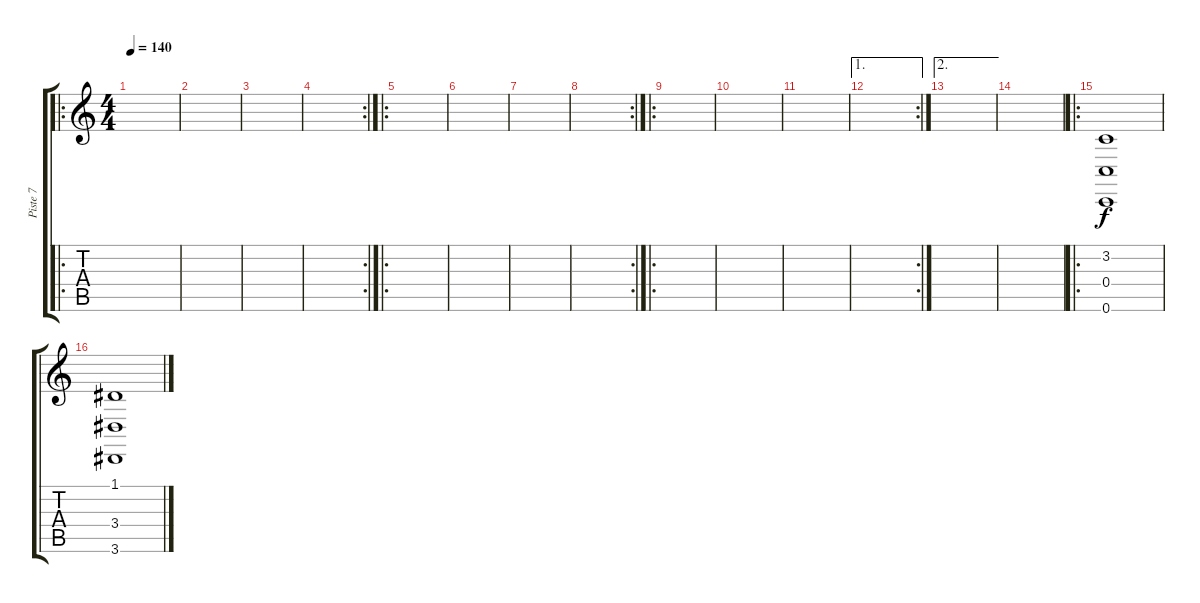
\track ("Piste 7" "Piste 7") {instrument choiraahs}
\staff {score tabs}
\tuning (D4 A3 F3 C3 G2 C2) {hide}
\ro
\ts (4 4)
\tempo 140
\clef g2
\ks c
|
|
|
\rc 2
|
\ro
|
|
|
\rc 2
|
\ro
|
|
|
\ae 1
\rc 2
|
\ae 2
|
|
\ro
(3.2 0.4 0.6).1 |
(1.1 3.4 3.6).1
